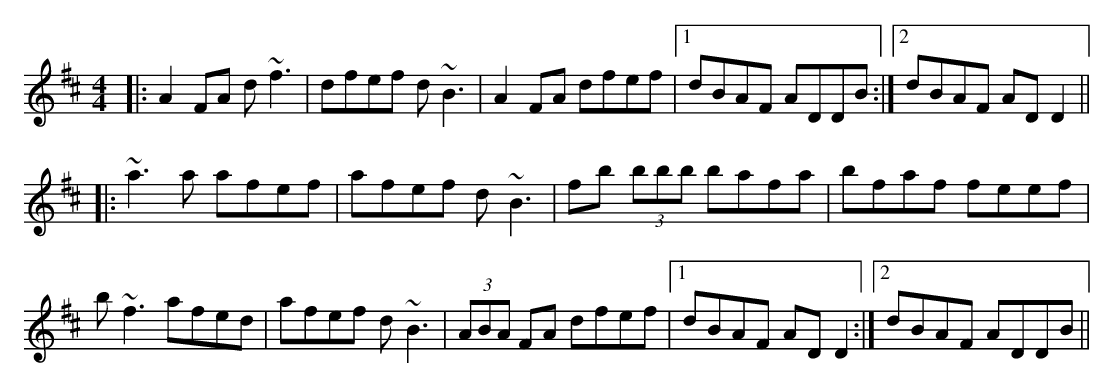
X:1
M:4/4
K:D
|:A2 FA d~f3|dfef d~B3|A2 FA dfef|1 dBAF ADDB:|2 dBAF ADD2||
|:~a3 a afef|afef d~B3|fb (3bbb bafa|bfaf feef|
b~f3 afed|afef d~B3|(3ABA FA dfef|1 dBAF ADD2:|2 dBAF ADDB||
